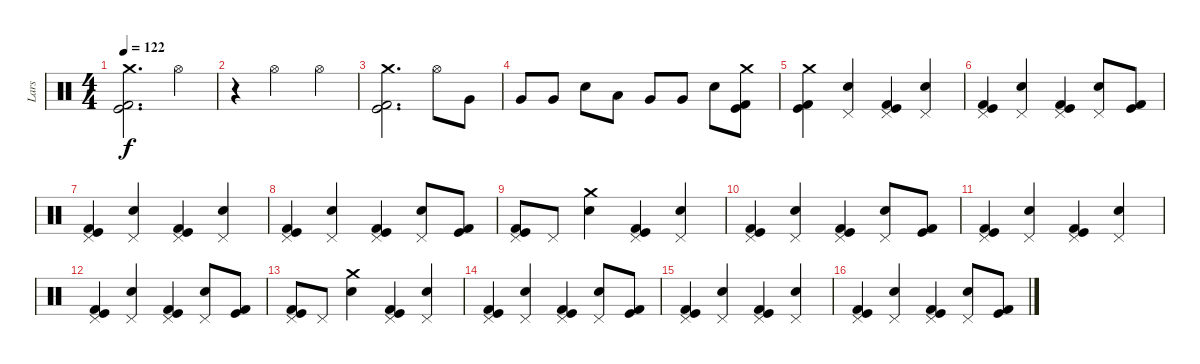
\track ("Lars" "Lars") {instrument percussion}
\staff {score}
\articulation defaults
\ts (4 4)
\tempo 122
\clef neutral
\ks c
("Crash medium (hit)" "Kick (hit)" "Kick (hit) 2").2{d dy f} "Hi-Hat (open)".4 |
r.4 "Hi-Hat (open)".2 "Hi-Hat (open)".4 |
("Crash medium (hit)" "Kick (hit)" "Kick (hit) 2").2{d} "Hi-Hat (open)".8 "Very Low Tom (hit)".8 |
"Very Low Tom (hit)".8 "Very Low Tom (hit)".8 "Electric Snare (hit)".8 "Low Tom (hit)".8 "Very Low Tom (hit)".8 "Very Low Tom (hit)".8 "Electric Snare (hit)".8 ("Crash medium (hit)" "Kick (hit)" "Kick (hit) 2").8 |
("Crash medium (hit)" "Kick (hit)" "Kick (hit) 2").4 ("Pedal Hi-Hat (hit)" "Electric Snare (hit)").4 ("Pedal Hi-Hat (hit)" "Kick (hit)" "Kick (hit) 2").4 ("Pedal Hi-Hat (hit)" "Electric Snare (hit)").4 |
("Pedal Hi-Hat (hit)" "Kick (hit)" "Kick (hit) 2").4 ("Pedal Hi-Hat (hit)" "Electric Snare (hit)").4 ("Pedal Hi-Hat (hit)" "Kick (hit)" "Kick (hit) 2").4 ("Pedal Hi-Hat (hit)" "Electric Snare (hit)").8 ("Kick (hit)" "Kick (hit) 2").8 |
("Pedal Hi-Hat (hit)" "Kick (hit)" "Kick (hit) 2").4 ("Pedal Hi-Hat (hit)" "Electric Snare (hit)").4 ("Pedal Hi-Hat (hit)" "Kick (hit)" "Kick (hit) 2").4 ("Pedal Hi-Hat (hit)" "Electric Snare (hit)").4 |
("Pedal Hi-Hat (hit)" "Kick (hit)" "Kick (hit) 2").4 ("Pedal Hi-Hat (hit)" "Electric Snare (hit)").4 ("Pedal Hi-Hat (hit)" "Kick (hit)" "Kick (hit) 2").4 ("Pedal Hi-Hat (hit)" "Electric Snare (hit)").8 ("Kick (hit)" "Kick (hit) 2").8 |
("Pedal Hi-Hat (hit)" "Kick (hit)" "Kick (hit) 2").8 "Pedal Hi-Hat (hit)".8 ("Crash medium (hit)" "Electric Snare (hit)").4 ("Pedal Hi-Hat (hit)" "Kick (hit)" "Kick (hit) 2").4 ("Pedal Hi-Hat (hit)" "Electric Snare (hit)").4 |
("Pedal Hi-Hat (hit)" "Kick (hit)" "Kick (hit) 2").4 ("Pedal Hi-Hat (hit)" "Electric Snare (hit)").4 ("Pedal Hi-Hat (hit)" "Kick (hit)" "Kick (hit) 2").4 ("Pedal Hi-Hat (hit)" "Electric Snare (hit)").8 ("Kick (hit)" "Kick (hit) 2").8 |
("Pedal Hi-Hat (hit)" "Kick (hit)" "Kick (hit) 2").4 ("Pedal Hi-Hat (hit)" "Electric Snare (hit)").4 ("Pedal Hi-Hat (hit)" "Kick (hit)" "Kick (hit) 2").4 ("Pedal Hi-Hat (hit)" "Electric Snare (hit)").4 |
("Pedal Hi-Hat (hit)" "Kick (hit)" "Kick (hit) 2").4 ("Pedal Hi-Hat (hit)" "Electric Snare (hit)").4 ("Pedal Hi-Hat (hit)" "Kick (hit)" "Kick (hit) 2").4 ("Pedal Hi-Hat (hit)" "Electric Snare (hit)").8 ("Kick (hit)" "Kick (hit) 2").8 |
("Pedal Hi-Hat (hit)" "Kick (hit)" "Kick (hit) 2").8 "Pedal Hi-Hat (hit)".8 ("Crash medium (hit)" "Electric Snare (hit)").4 ("Pedal Hi-Hat (hit)" "Kick (hit)" "Kick (hit) 2").4 ("Pedal Hi-Hat (hit)" "Electric Snare (hit)").4 |
("Pedal Hi-Hat (hit)" "Kick (hit)" "Kick (hit) 2").4 ("Pedal Hi-Hat (hit)" "Electric Snare (hit)").4 ("Pedal Hi-Hat (hit)" "Kick (hit)" "Kick (hit) 2").4 ("Pedal Hi-Hat (hit)" "Electric Snare (hit)").8 ("Kick (hit)" "Kick (hit) 2").8 |
("Pedal Hi-Hat (hit)" "Kick (hit)" "Kick (hit) 2").4 ("Pedal Hi-Hat (hit)" "Electric Snare (hit)").4 ("Pedal Hi-Hat (hit)" "Kick (hit)" "Kick (hit) 2").4 ("Pedal Hi-Hat (hit)" "Electric Snare (hit)").4 |
("Pedal Hi-Hat (hit)" "Kick (hit)" "Kick (hit) 2").4 ("Pedal Hi-Hat (hit)" "Electric Snare (hit)").4 ("Pedal Hi-Hat (hit)" "Kick (hit)" "Kick (hit) 2").4 ("Pedal Hi-Hat (hit)" "Electric Snare (hit)").8 ("Kick (hit)" "Kick (hit) 2").8
